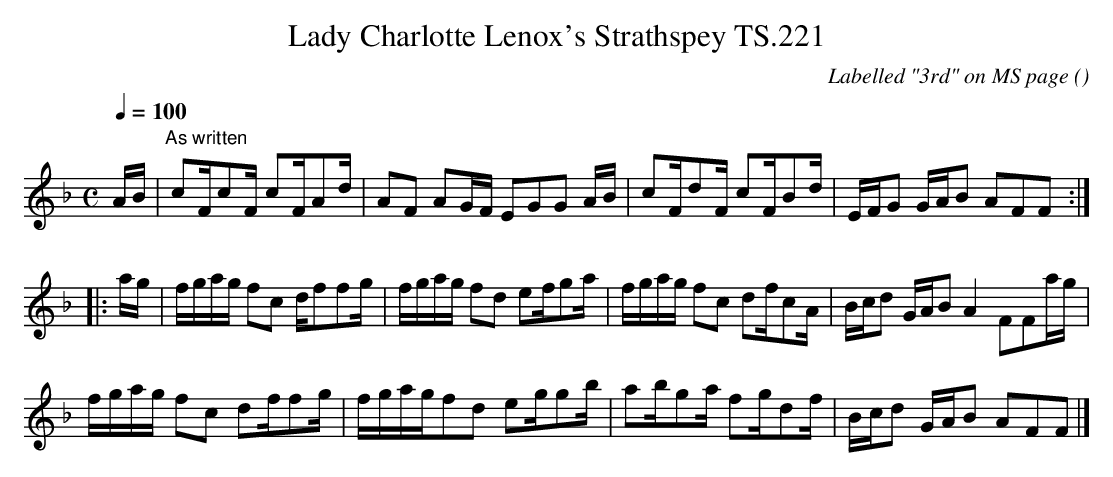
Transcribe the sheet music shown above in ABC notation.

X:1
T:Lady Charlotte Lenox's Strathspey TS.221
M:C
L:1/8
Q:1/4=100
C:Labelled "3rd" on MS page
O:
K:F
A/B/|"As written"cF/cF/ cF/Ad/|AF AG/F/ EGG A/B/|cF/dF/ cF/Bd/|E/F/G G/A/B AFF:|
|:a/g/|f/g/a/g/ fc d/ffg/|f/g/a/g/ fd ef/ga/|f/g/a/g/ fc df/cA/|B/c/d G/A/BA2FFa/g/|
f/g/a/g/ fc df/fg/|f/g/a/g/fd eg/gb/|ab/ga/ fg/df/|B/c/d G/A/B AFF|]
